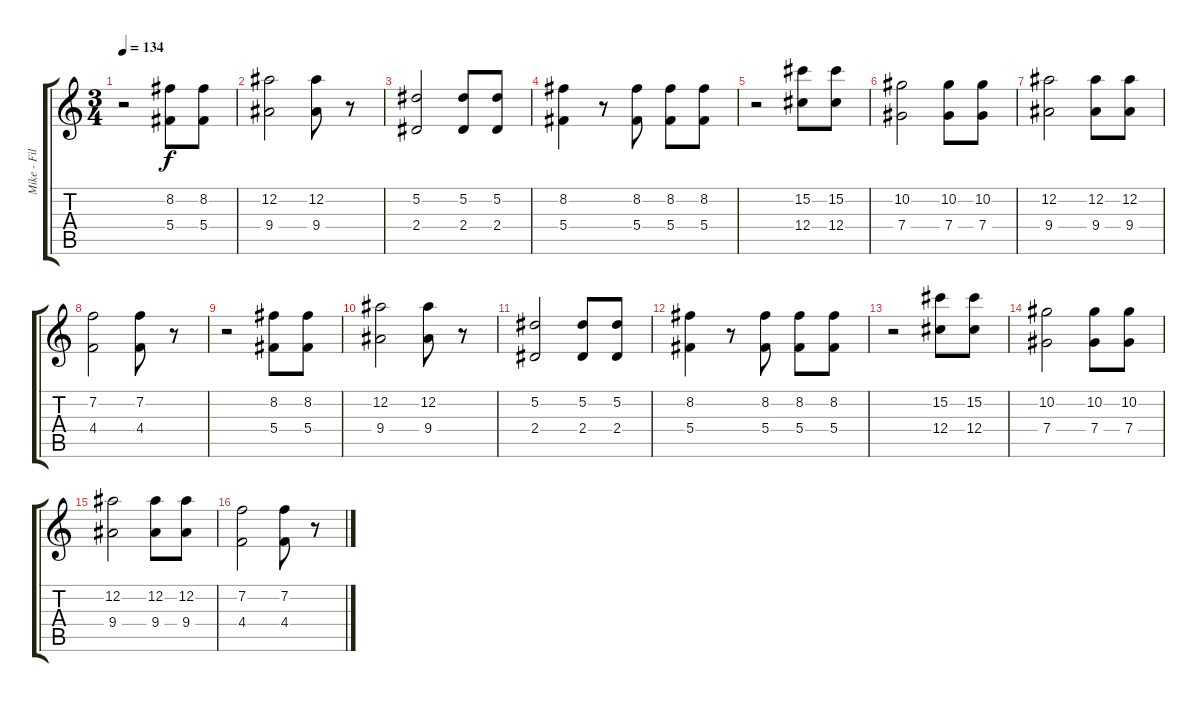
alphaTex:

\track ("Mike - Fills" "Mike - Fil") {instrument distortionguitar}
\staff {score tabs}
\tuning (Eb4 Bb3 Gb3 Db3 Ab2 Eb2) {hide}
\ts (3 4)
\tempo 134
\clef g2
\ks c
r.2{dy f} (8.2 5.4).8 (8.2 5.4).8 |
(12.2 9.4).2 (12.2 9.4).8 r.8 |
(5.2 2.4).2 (5.2 2.4).8 (5.2 2.4).8 |
(8.2 5.4).4 r.8 (8.2 5.4).8 (8.2 5.4).8 (8.2 5.4).8 |
r.2 (15.2 12.4).8 (15.2 12.4).8 |
(10.2 7.4).2 (10.2 7.4).8 (10.2 7.4).8 |
(12.2 9.4).2 (12.2 9.4).8 (12.2 9.4).8 |
(7.2 4.4).2 (7.2 4.4).8 r.8 |
r.2 (8.2 5.4).8 (8.2 5.4).8 |
(12.2 9.4).2 (12.2 9.4).8 r.8 |
(5.2 2.4).2 (5.2 2.4).8 (5.2 2.4).8 |
(8.2 5.4).4 r.8 (8.2 5.4).8 (8.2 5.4).8 (8.2 5.4).8 |
r.2 (15.2 12.4).8 (15.2 12.4).8 |
(10.2 7.4).2 (10.2 7.4).8 (10.2 7.4).8 |
(12.2 9.4).2 (12.2 9.4).8 (12.2 9.4).8 |
(7.2 4.4).2 (7.2 4.4).8 r.8
